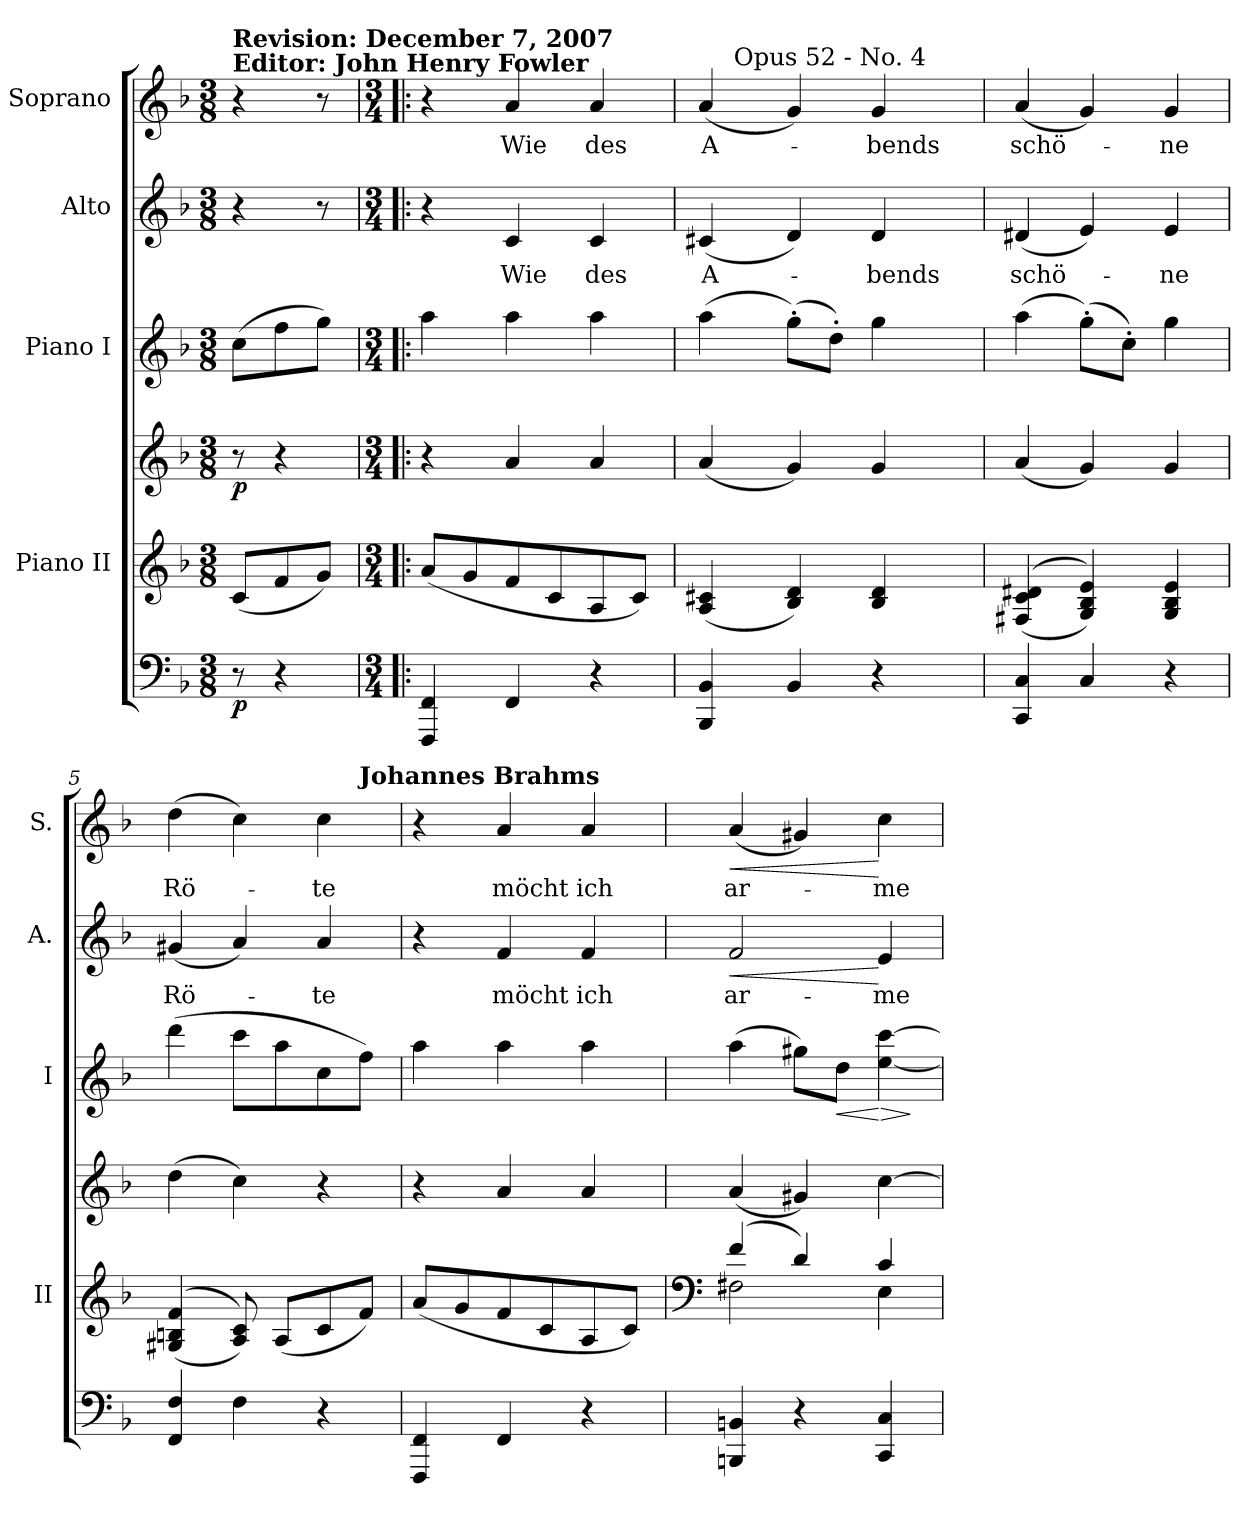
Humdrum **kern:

**kern	**dynam	**kern	**kern	**dynam	**kern	**dynam	**kern	**text	**dynam	**kern	**text	**dynam
*part6	*part6	*part5	*part4	*part4	*part3	*part3	*part2	*part2	*part2	*part1	*part1	*part1
*staff6	*staff6	*staff5	*staff4	*staff4	*staff3	*staff3	*staff2	*staff2	*staff2	*staff1	*staff1	*staff1
*	*	*I"Piano II	*	*	*I"Piano I	*	*I"Alto	*	*	*I"Soprano	*	*
*	*	*I'II	*	*	*I'I	*	*I'A.	*	*	*I'S.	*	*
!!LO:PB:g=z
*clefF4	*	*clefG2	*clefG2	*	*clefG2	*	*clefG2	*	*	*clefG2	*	*
*k[b-]	*	*k[b-]	*k[b-]	*	*k[b-]	*	*k[b-]	*	*	*k[b-]	*	*
*F:	*	*F:	*F:	*	*F:	*	*F:	*	*	*F:	*	*
*M3/8	*	*M3/8	*M3/8	*	*M3/8	*	*M3/8	*	*	*M3/8	*	*
*MM180	*	*MM180	*MM180	*	*MM180	*	*MM180	*	*	*MM180	*	*
=1	=1	=1	=1	=1	=1	=1	=1	=1	=1	=1	=1	=1
!	!	!	!	!	!	!	!	!	!	!LO:TX:a:B:t=Editor&colon; John Henry Fowler	!	!
!	!	!	!	!	!	!	!	!	!	!LO:TX:a:B:t=Revision&colon;  December 7,  2007	!	!
8r	p	(8ci/L	8r	p	(8cci\L	.	4r	.	.	4r	.	.
4r	.	8fi/	4r	.	8ffi\	.	.	.	.	.	.	.
.	.	8gi/J)	.	.	8ggi\J)	.	8r	.	.	8r	.	.
=2!|:	=2!|:	=2!|:	=2!|:	=2!|:	=2!|:	=2!|:	=2!|:	=2!|:	=2!|:	=2!|:	=2!|:	=2!|:
*M3/4	*	*M3/4	*M3/4	*	*M3/4	*	*M3/4	*	*	*M3/4	*	*
4FFFi/ 4FFi	.	(8ai/L	4r	.	4aai\	.	4r	.	.	4r	.	.
.	.	8gi/	.	.	.	.	.	.	.	.	.	.
!	!	!	!	!	!	!	!	!LO:LY:b:color=#000000	!	!	!	!
!	!	!	!	!	!	!	!	!	!	!	!LO:LY:b:color=#000000	!
4FFi/	.	8fi/	4ai/	.	4aai\	.	4ci/	Wie	.	4ai/	Wie	.
.	.	8ci/	.	.	.	.	.	.	.	.	.	.
!	!	!	!	!	!	!	!	!LO:LY:b:color=#000000	!	!	!	!
!	!	!	!	!	!	!	!	!	!	!	!LO:LY:b:color=#000000	!
4r	.	8Ai/	4ai/	.	4aai\	.	4ci/	des	.	4ai/	des	.
.	.	8ci/J)	.	.	.	.	.	.	.	.	.	.
=3	=3	=3	=3	=3	=3	=3	=3	=3	=3	=3	=3	=3
!	!	!	!	!	!	!	!	!LO:LY:b:color=#000000	!	!	!	!
!	!	!	!	!	!	!	!	!	!	!LO:TX:a:t=Liebesleider	!	!
!	!	!	!	!	!	!	!	!	!	!	!LO:LY:b:color=#000000	!
*	*	*	*	*	*	*	*	*	*	*^	*	*
4BBB-i/ 4BB-i	.	(4Ai/ 4c#Xi	(4ai/	.	(4aai\	.	(4c#Xi/	A-	.	(4ai/	16ryy	A-	.
.	.	.	.	.	.	.	.	.	.	.	256ryy	.	.
.	.	.	.	.	.	.	.	.	.	.	1024ryy	.	.
!	!	!	!	!	!	!	!	!	!	!	!LO:TX:a:t=Opus 52 - No. 4	!	!
.	.	.	.	.	.	.	.	.	.	.	2ryy	.	.
4BB-i/	.	4B-i/ 4di)	4gi/)	.	(8gg'i\L)	.	4di/)	.	.	4gi/)	.	.	.
.	.	.	.	.	8dd'i\J)	.	.	.	.	.	.	.	.
!	!	!	!	!	!	!	!	!LO:LY:b:color=#000000	!	!	!	!	!
!	!	!	!	!	!	!	!	!	!	!	!	!LO:LY:b:color=#000000	!
4r	.	4B-i/ 4di	4gi/	.	4ggi\	.	4di/	-bends	.	4gi/	.	-bends	.
.	.	.	.	.	.	.	.	.	.	.	8ryy	.	.
.	.	.	.	.	.	.	.	.	.	.	32ryy	.	.
.	.	.	.	.	.	.	.	.	.	.	64ryy	.	.
.	.	.	.	.	.	.	.	.	.	.	128ryy	.	.
.	.	.	.	.	.	.	.	.	.	.	512.ryy	.	.
*	*	*	*	*	*	*	*	*	*	*v	*v	*	*
=4	=4	=4	=4	=4	=4	=4	=4	=4	=4	=4	=4	=4
*	*	*	*	*	*	*	*	*	*	*^	*	*
!	!	!	!	!	!	!	!	!LO:LY:b:color=#000000	!	!	!	!	!
*	*	*	*	*	*	*	*	*	*	*v	*v	*	*
*	*	*	*	*	*	*	*	*	*	*^	*	*
!	!	!	!	!	!	!	!	!	!	!	!	!LO:LY:b:color=#000000	!
*	*	*	*	*	*	*	*	*	*	*v	*v	*	*
4CCi/ 4Ci	.	((4F#Xi/ 4ci 4d#Xi	(4ai/	.	(4aai\	.	(4d#Xi/	schö-	.	(4ai/	schö-	.
4Ci/	.	4Gi/ 4B-i 4ei))	4gi/)	.	(8gg'i\L)	.	4ei/)	.	.	4gi/)	.	.
.	.	.	.	.	8cc'i\J)	.	.	.	.	.	.	.
!	!	!	!	!	!	!	!	!LO:LY:b:color=#000000	!	!	!	!
!	!	!	!	!	!	!	!	!	!	!	!LO:LY:b:color=#000000	!
4r	.	4Gi/ 4B-i 4ei	4gi/	.	4ggi\	.	4ei/	-ne	.	4gi/	-ne	.
=5	=5	=5	=5	=5	=5	=5	=5	=5	=5	=5	=5	=5
!	!	!	!	!	!	!	!	!LO:LY:b:color=#000000	!	!	!	!
!	!	!	!	!	!	!	!	!	!	!	!LO:LY:b:color=#000000	!
*	*	*	*	*	*	*	*	*	*	*^	*	*
4FFi/ 4Fi	.	((4G#Xi/ 4Bni 4fi	(4ddi\	.	(4dddi\	.	(4g#Xi/	Rö-	.	(4ddi\	2ryy	Rö-	.
4Fi\	.	8Ai/ 8ci))	4cci\)	.	8ccci\L	.	4ai/)	.	.	4cci\)	.	.	.
.	.	(8Ai/L	.	.	8aai\	.	.	.	.	.	.	.	.
!	!	!	!	!	!	!	!	!LO:LY:b:color=#000000	!	!	!	!	!
!	!	!	!	!	!	!	!	!	!	!	!	!LO:LY:b:color=#000000	!
4r	.	8ci/	4r	.	8cci\	.	4ai/	-te	.	4cci\	8ryy	-te	.
!	!	!	!	!	!	!	!	!	!	!	!LO:TX:a:B:t=Johannes Brahms	!	!
.	.	8fi/J)	.	.	8ffi\J)	.	.	.	.	.	8ryy	.	.
=6	=6	=6	=6	=6	=6	=6	=6	=6	=6	=6	=6	=6	=6
!	!	!	!	!	!	!	!	!	!	!LO:TX:a:t=( 1833 - 1897 )	!	!	!
*	*	*	*	*	*	*	*	*	*	*v	*v	*	*
4FFFi/ 4FFi	.	(8ai/L	4r	.	4aai\	.	4r	.	.	4r	.	.
.	.	8gi/	.	.	.	.	.	.	.	.	.	.
!	!	!	!	!	!	!	!	!LO:LY:b:color=#000000	!	!	!	!
!	!	!	!	!	!	!	!	!	!	!	!LO:LY:b:color=#000000	!
4FFi/	.	8fi/	4ai/	.	4aai\	.	4fi/	möcht	.	4ai/	möcht	.
.	.	8ci/	.	.	.	.	.	.	.	.	.	.
!	!	!	!	!	!	!	!	!LO:LY:b:color=#000000	!	!	!	!
!	!	!	!	!	!	!	!	!	!	!	!LO:LY:b:color=#000000	!
4r	.	8Ai/	4ai/	.	4aai\	.	4fi/	ich	.	4ai/	ich	.
.	.	8ci/J)	.	.	.	.	.	.	.	.	.	.
!!LO:LB:g=z
=7	=7	=7	=7	=7	=7	=7	=7	=7	=7	=7	=7	=7
*	*	*clefF4	*	*	*	*	*	*	*	*	*	*
*	*	*^	*	*	*	*	*	*	*	*	*	*
!	!	!	!	!	!	!	!	!	!LO:LY:b:color=#000000	!LO:HP:b	!	!	!
!	!	!	!	!	!	!	!	!	!	!	!	!LO:LY:b:color=#000000	!LO:HP:b
4BBBni/ 4BBni	.	(4fi/	2F#Xi\	(4ai/	.	(4aai\	.	2fi/	ar-	<	(4ai/	ar-	<
4r	.	4di/)	.	4g#Xi/)	.	8gg#Xi\L)	.	.	.	.	4g#Xi/)	.	.
!	!	!	!	!	!	!	!LO:HP:b	!	!	!	!	!	!
.	.	.	.	.	.	8ddi\J	<	.	.	.	.	.	.
!	!	!	!	!	!	!	!LO:HP:n=1:b	!	!	!	!	!	!
!	!	!	!	!	!	!	!	!	!LO:LY:b:color=#000000	!	!	!	!
!	!	!	!	!	!	!	!	!	!	!	!	!LO:LY:b:color=#000000	!
4CCi/ 4Ci	.	4ci/	4Ei\	[4cci\	.	[4eei\ [4ccci	[ >	4ei/	-me	[	4cci\	-me	[
*	*	*v	*v	*	*	*	*	*	*	*	*	*	*
.	.	.	.	.	.	]	.	.	.	.	.	.
=	=	=	=	=	=	=	=	=	=	=	=	=
*-	*-	*-	*-	*-	*-	*-	*-	*-	*-	*-	*-	*-
